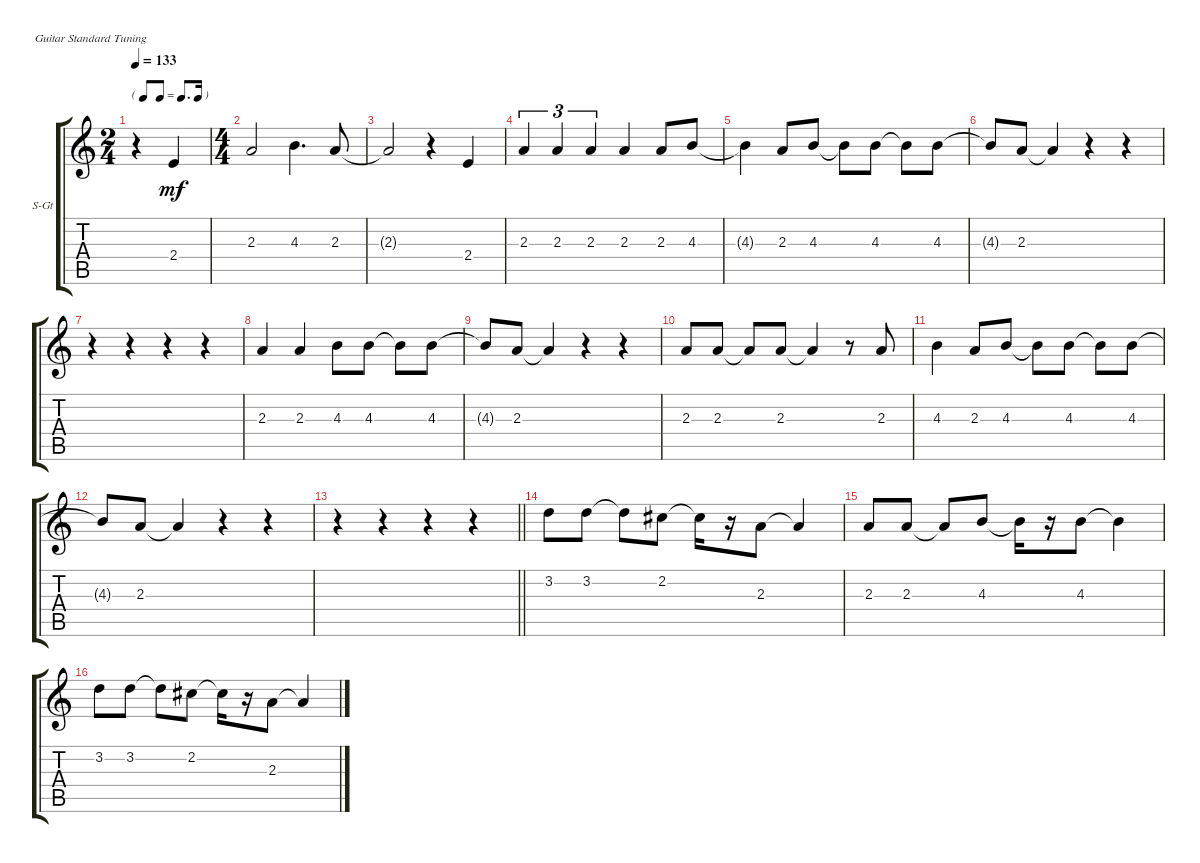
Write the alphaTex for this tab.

\defaultSystemsLayout 4
\bracketExtendMode groupsimilarinstruments
\firstSystemTrackNameOrientation horizontal
\otherSystemsTrackNameOrientation horizontal
\track ("Vocals" "S-Gt") {instrument acousticguitarsteel}
\staff {score tabs}
\tuning (E4 B3 G3 D3 A2 E2)
\ts (2 4)
\tf dotted8th
\tempo 133
\clef g2
\ks c
r.4{dy mf} 2.4.4 |
\ts (4 4)
2.3.2 4.3.4{d} 2.3.8 |
2.3{t}.2 r.4 2.4.4 |
2.3.4{tu (3 2)} 2.3.4{tu (3 2)} 2.3.4{tu (3 2)} 2.3.4 2.3.8 4.3.8 |
4.3{t}.4 2.3.8 4.3.8 4.3{t}.8 4.3.8 4.3{t}.8 4.3.8 |
4.3{t}.8 2.3.8 2.3{t}.4 r.4 r.4 |
r.4 r.4 r.4 r.4 |
2.3.4 2.3.4 4.3.8 4.3.8 4.3{t}.8 4.3.8 |
4.3{t}.8 2.3.8 2.3{t}.4 r.4 r.4 |
2.3.8 2.3.8 2.3{t}.8 2.3.8 2.3{t}.4 r.8 2.3.8 |
4.3.4 2.3.8 4.3.8 4.3{t}.8 4.3.8 4.3{t}.8 4.3.8 |
4.3{t}.8 2.3.8 2.3{t}.4 r.4 r.4 |
\barLineRight lightlight
r.4 r.4 r.4 r.4 |
3.2.8 3.2.8 3.2{t}.8 2.2.8 2.2{t}.16 r.16 2.3.8 2.3{t}.4 |
2.3.8 2.3.8 2.3{t}.8 4.3.8 4.3{t}.16 r.16 4.3.8 4.3{t}.4 |
3.2.8 3.2.8 3.2{t}.8 2.2.8 2.2{t}.16 r.16 2.3.8 2.3{t}.4
